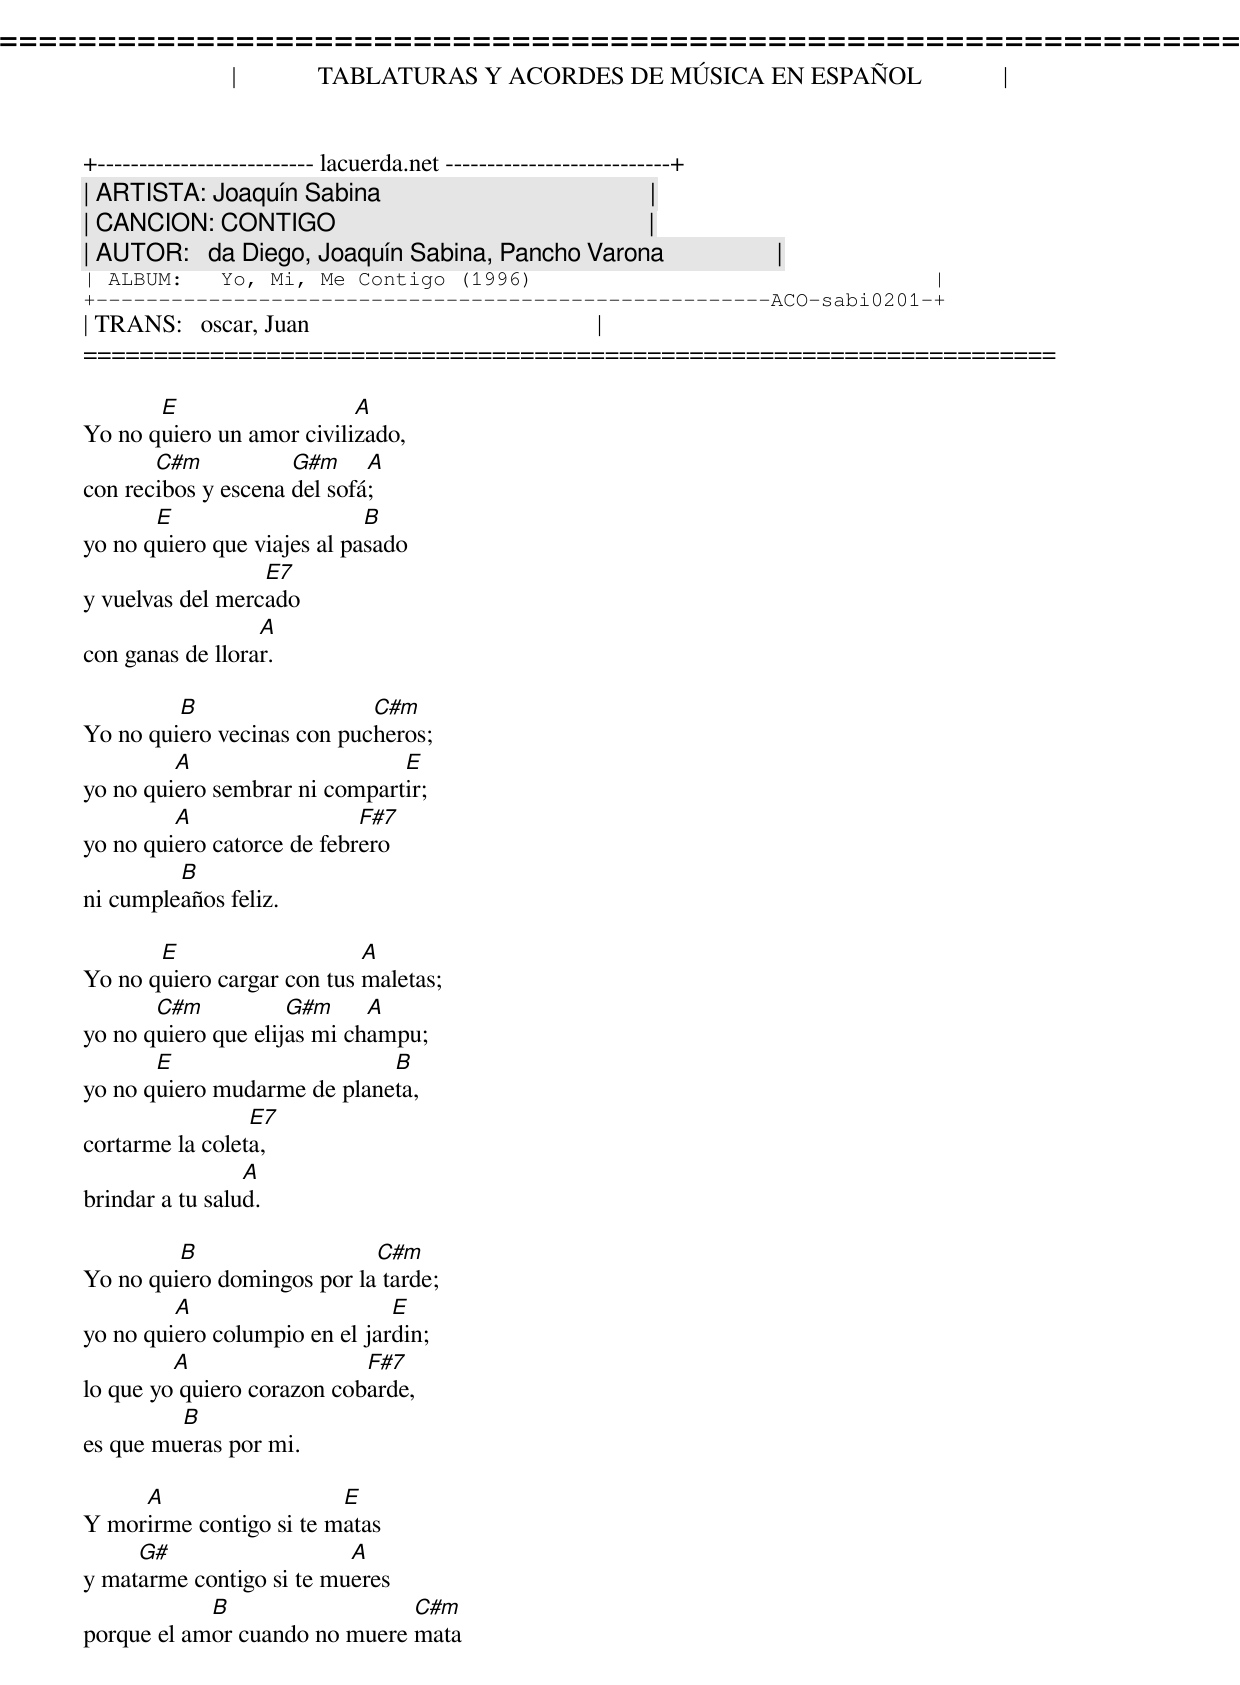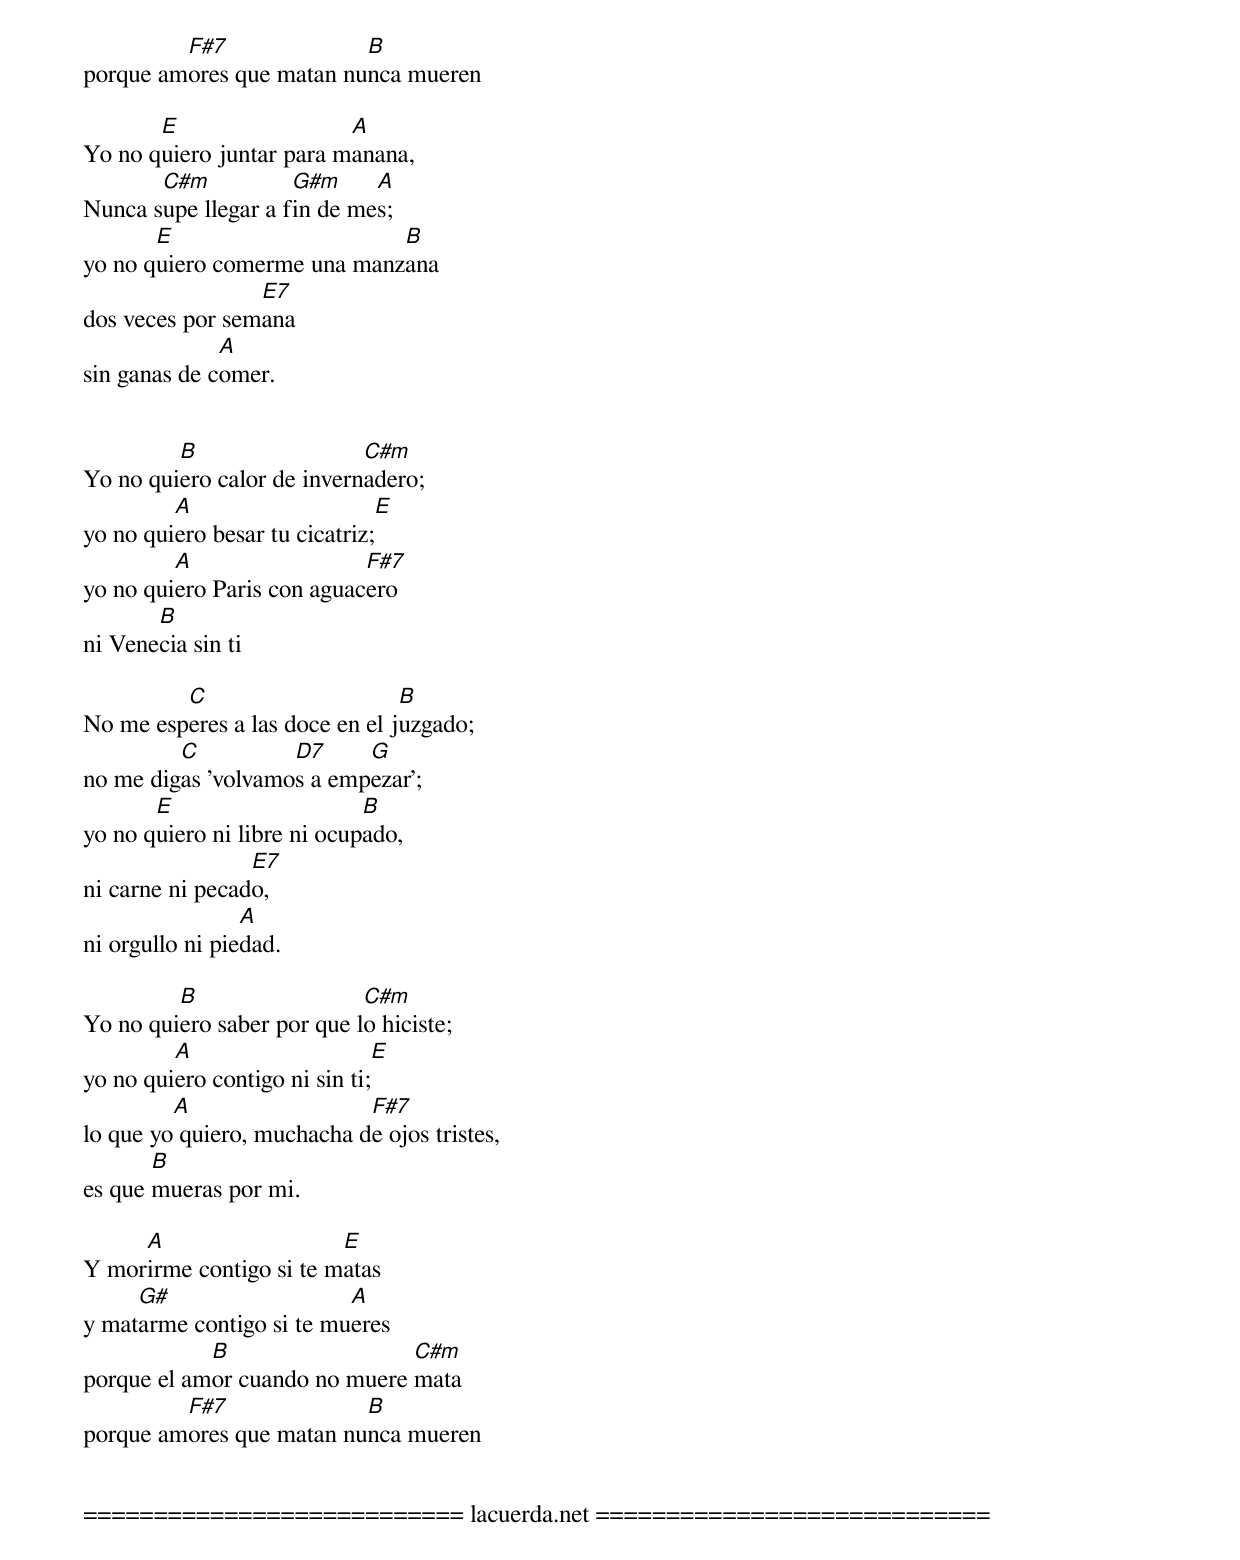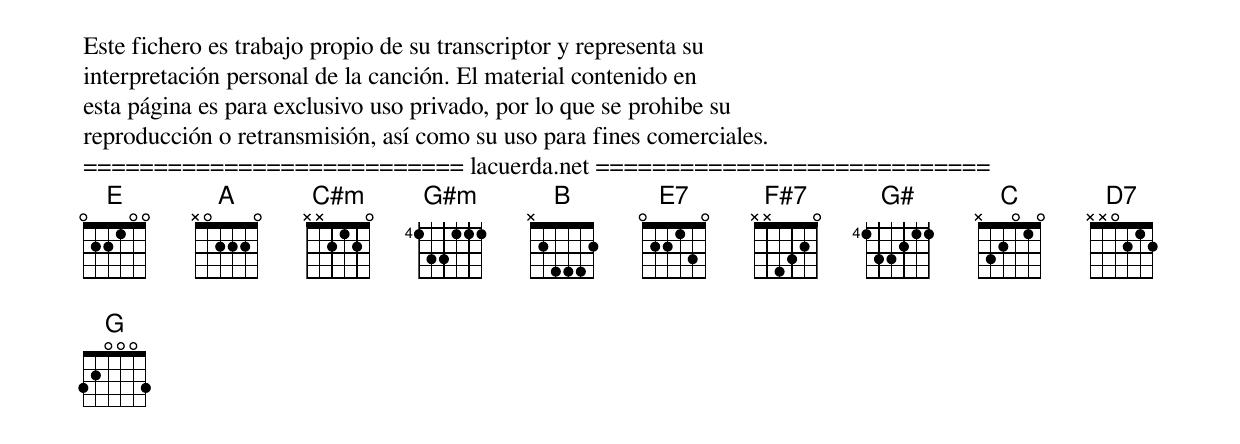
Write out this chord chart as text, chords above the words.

=====================================================================
|             TABLATURAS Y ACORDES DE MÚSICA EN ESPAÑOL             |
+-------------------------- lacuerda.net ---------------------------+
| ARTISTA: Joaquín Sabina                                           |
| CANCION: CONTIGO                                                  |
| AUTOR:   da Diego, Joaquín Sabina, Pancho Varona                  |
| ALBUM:   Yo, Mi, Me Contigo (1996)                                |
+------------------------------------------------------ACO-sabi0201-+
| TRANS:   oscar, Juan                                              |
=====================================================================

       E                   A
Yo no quiero un amor civilizado,
       C#m           G#m     A
con recibos y escena del sofá;
       E                     B
yo no quiero que viajes al pasado
                  E7
y vuelvas del mercado
                  A
con ganas de llorar.

         B                  C#m
Yo no quiero vecinas con pucheros;
         A                     E
yo no quiero sembrar ni compartir;
         A                  F#7
yo no quiero catorce de febrero
         B
ni cumpleaños feliz.

       E                    A
Yo no quiero cargar con tus maletas;
       C#m           G#m     A
yo no quiero que elijas mi champu;
       E                     B
yo no quiero mudarme de planeta,
                 E7
cortarme la coleta,
                 A
brindar a tu salud.

         B                  C#m
Yo no quiero domingos por la tarde;
         A                     E
yo no quiero columpio en el jardin;
         A                  F#7
lo que yo quiero corazon cobarde,
         B
es que mueras por mi.

     A                   E
Y morirme contigo si te matas
     G#                   A
y matarme contigo si te mueres
            B                  C#m
porque el amor cuando no muere mata
         F#7              B
porque amores que matan nunca mueren

       E                  A
Yo no quiero juntar para manana,
       C#m           G#m     A
Nunca supe llegar a fin de mes;
       E                     B
yo no quiero comerme una manzana
                 E7
dos veces por semana
              A
sin ganas de comer.


         B                  C#m
Yo no quiero calor de invernadero;
         A                     E
yo no quiero besar tu cicatriz;
         A                  F#7
yo no quiero Paris con aguacero
       B
ni Venecia sin ti

         C                      B
No me esperes a las doce en el juzgado;
         C          D7     G
no me digas 'volvamos a empezar';
       E                     B
yo no quiero ni libre ni ocupado,
                 E7
ni carne ni pecado,
                 A
ni orgullo ni piedad.

         B                  C#m
Yo no quiero saber por que lo hiciste;
         A                     E
yo no quiero contigo ni sin ti;
         A                  F#7
lo que yo quiero, muchacha de ojos tristes,
       B
es que mueras por mi.

     A                   E
Y morirme contigo si te matas
     G#                   A
y matarme contigo si te mueres
            B                  C#m
porque el amor cuando no muere mata
         F#7              B
porque amores que matan nunca mueren


=========================== lacuerda.net ============================
Este fichero es trabajo propio de su transcriptor y representa su
interpretación personal de la canción. El material contenido en
esta página es para exclusivo uso privado, por lo que se prohibe su
reproducción o retransmisión, así como su uso para fines comerciales.
=========================== lacuerda.net ============================
